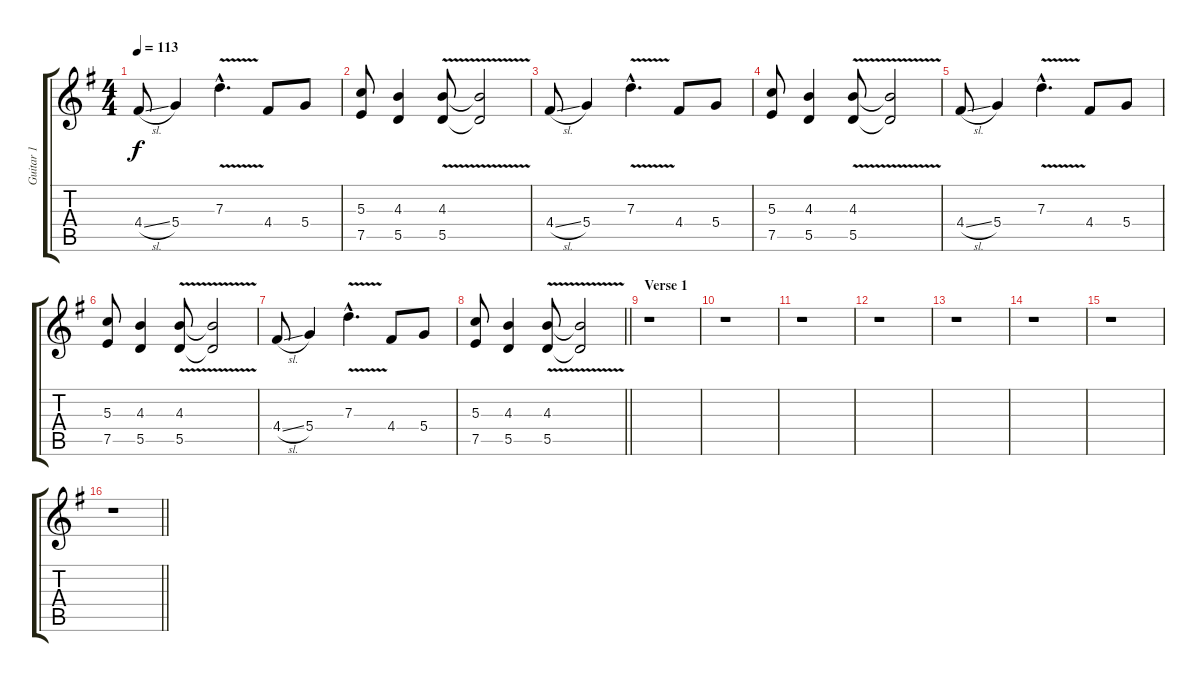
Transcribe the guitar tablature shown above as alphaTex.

\track ("Guitar 1" "Guitar 1") {instrument overdrivenguitar}
\staff {score tabs}
\tuning (E4 B3 G3 D3 A2 E2) {hide}
\ts (4 4)
\tempo 113
\clef g2
\ks g
4.4{sl}.8{dy f instrument overdrivenguitar} 5.4.4 7.3{v hac}.4{d} 4.4.8 5.4.8 |
(5.3 7.5).8 (4.3 5.5).4 (4.3 5.5{v}).8 (4.3{t} 5.5{t}).2 |
4.4{sl}.8 5.4.4 7.3{v hac}.4{d} 4.4.8 5.4.8 |
(5.3 7.5).8 (4.3 5.5).4 (4.3 5.5{v}).8 (4.3{t} 5.5{t}).2 |
4.4{sl}.8 5.4.4 7.3{v hac}.4{d} 4.4.8 5.4.8 |
(5.3 7.5).8 (4.3 5.5).4 (4.3 5.5{v}).8 (4.3{t} 5.5{t}).2 |
4.4{sl}.8 5.4.4 7.3{v hac}.4{d} 4.4.8 5.4.8 |
\barLineRight lightlight
(5.3 7.5).8 (4.3 5.5).4 (4.3 5.5{v}).8 (4.3{t} 5.5{t}).2 |
\section ("" "Verse 1")
r.1 |
r.1 |
r.1 |
r.1 |
r.1 |
r.1 |
r.1 |
\barLineRight lightlight
r.1
